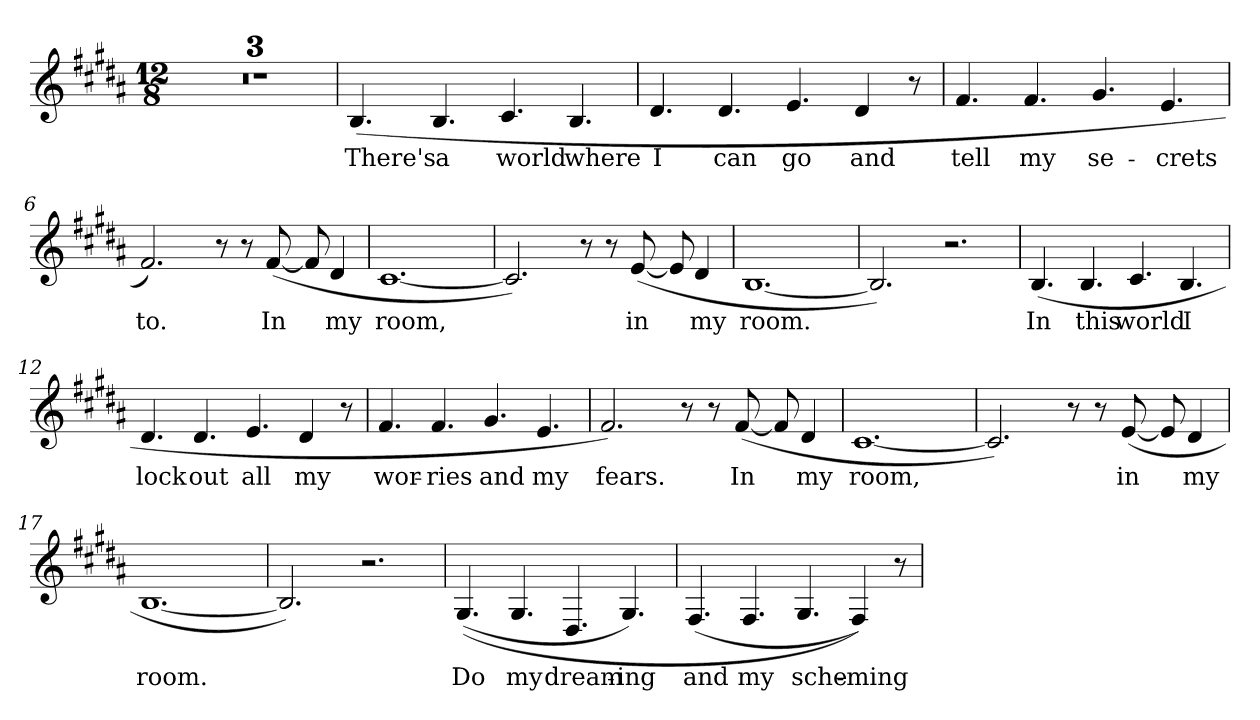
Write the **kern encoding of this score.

**kern	**text
*part1	*part1
*staff1	*staff1
!!LO:PB:g=z
*clefG2	*
*k[f#c#g#d#a#]	*
*B:	*
*M12/8	*
=	=
1.r;<	.
=1	=1
!LO:N:vis=1	!
1.r	.
=2	=2
!LO:N:vis=1	!
1.r	.
=3	=3
!	!LO:LY:b:color=#000000
(4.Bi/	There's
!	!LO:LY:b:color=#000000
4.Bi/	a
!	!LO:LY:b:color=#000000
4.c#i/	world
!	!LO:LY:b:color=#000000
4.Bi/	where
=4	=4
!	!LO:LY:b:color=#000000
4.d#i/	I
!	!LO:LY:b:color=#000000
4.d#i/	can
!	!LO:LY:b:color=#000000
4.ei/	go
!	!LO:LY:b:color=#000000
4d#i/	and
8r	.
=5	=5
!	!LO:LY:b:color=#000000
4.f#i/	tell
!	!LO:LY:b:color=#000000
4.f#i/	my
!	!LO:LY:b:color=#000000
4.g#i/	se-
!	!LO:LY:b:color=#000000
4.ei/	-crets
!!LO:LB:g=z
=6	=6
!	!LO:LY:b:color=#000000
2.f#i/)	to.
8r	.
8r	.
!	!LO:LY:b:color=#000000
([8f#i/	In
8f#i/]	.
!	!LO:LY:b:color=#000000
4d#i/	my
=7	=7
!	!LO:LY:b:color=#000000
[1.c#i	room,
=8	=8
2.c#i/])	.
8r	.
8r	.
!	!LO:LY:b:color=#000000
([8ei/	in
8ei/]	.
!	!LO:LY:b:color=#000000
4d#i/	my
=9	=9
!	!LO:LY:b:color=#000000
[1.Bi	room.
=10	=10
2.Bi/])	.
2.r	.
!!LO:LB:g=z
=11	=11
!	!LO:LY:b:color=#000000
(4.Bi/	In
!	!LO:LY:b:color=#000000
4.Bi/	this
!	!LO:LY:b:color=#000000
4.c#i/	world
!	!LO:LY:b:color=#000000
4.Bi/	I
=12	=12
!	!LO:LY:b:color=#000000
4.d#i/	lock
!	!LO:LY:b:color=#000000
4.d#i/	out
!	!LO:LY:b:color=#000000
4.ei/	all
!	!LO:LY:b:color=#000000
4d#i/	my
8r	.
=13	=13
!	!LO:LY:b:color=#000000
4.f#i/	wor-
!	!LO:LY:b:color=#000000
4.f#i/	-ries
!	!LO:LY:b:color=#000000
4.g#i/	and
!	!LO:LY:b:color=#000000
4.ei/	my
=14	=14
!	!LO:LY:b:color=#000000
2.f#i/)	fears.
8r	.
8r	.
!	!LO:LY:b:color=#000000
([8f#i/	In
8f#i/]	.
!	!LO:LY:b:color=#000000
4d#i/	my
=15	=15
!	!LO:LY:b:color=#000000
[1.c#i	room,
!!LO:LB:g=z
=16	=16
2.c#i/])	.
8r	.
8r	.
!	!LO:LY:b:color=#000000
([8ei/	in
8ei/]	.
!	!LO:LY:b:color=#000000
4d#i/	my
=17	=17
!	!LO:LY:b:color=#000000
[1.Bi	room.
=18	=18
2.Bi/])	.
2.r	.
=19	=19
!	!LO:LY:b:color=#000000
((4.G#i/	Do
!	!LO:LY:b:color=#000000
4.G#i/	my
!	!LO:LY:b:color=#000000
4.D#i/	dream-
!	!LO:LY:b:color=#000000
4.G#i/)	-ing
=20	=20
!	!LO:LY:b:color=#000000
(4.F#i/	and
!	!LO:LY:b:color=#000000
4.F#i/	my
!	!LO:LY:b:color=#000000
4.G#i/	sche-
!	!LO:LY:b:color=#000000
4F#i/))	-ming
8r	.
=	=
*-	*-
